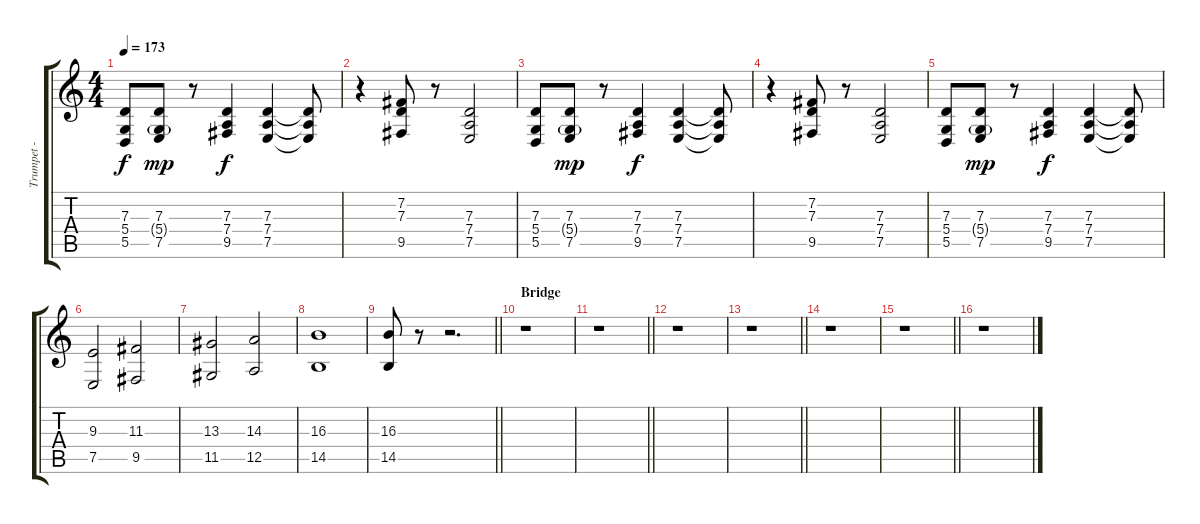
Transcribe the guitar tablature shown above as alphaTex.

\track ("Trumpet - ?????" "Trumpet - ") {instrument altosax}
\staff {score tabs}
\tuning (E4 B3 G3 D3 A2 E2) {hide}
\ts (4 4)
\tempo 173
\clef g2
\ks c
(7.3 5.4 5.5).8{dy f} (7.3 5.4{g} 7.5).8{dy mp} r.8 (7.3 7.4 9.5).4{dy f} (7.3 7.4 7.5).4 (7.3{t} 7.4{t} 7.5{t}).8 |
r.4 (7.2 7.3 9.5).8 r.8 (7.3 7.4 7.5).2 |
(7.3 5.4 5.5).8 (7.3 5.4{g} 7.5).8{dy mp} r.8 (7.3 7.4 9.5).4{dy f} (7.3 7.4 7.5).4 (7.3{t} 7.4{t} 7.5{t}).8 |
r.4 (7.2 7.3 9.5).8 r.8 (7.3 7.4 7.5).2 |
(7.3 5.4 5.5).8 (7.3 5.4{g} 7.5).8{dy mp} r.8 (7.3 7.4 9.5).4{dy f} (7.3 7.4 7.5).4 (7.3{t} 7.4{t} 7.5{t}).8 |
(9.3 7.5).2 (11.3 9.5).2 |
(13.3 11.5).2 (14.3 12.5).2 |
(16.3 14.5).1{volume 16} |
\barLineRight lightlight
(16.3 14.5).8 r.8 r.2{d} |
\section ("" "Bridge")
r.1 |
\barLineRight lightlight
r.1 |
r.1 |
\barLineRight lightlight
r.1 |
r.1 |
\barLineRight lightlight
r.1 |
r.1
